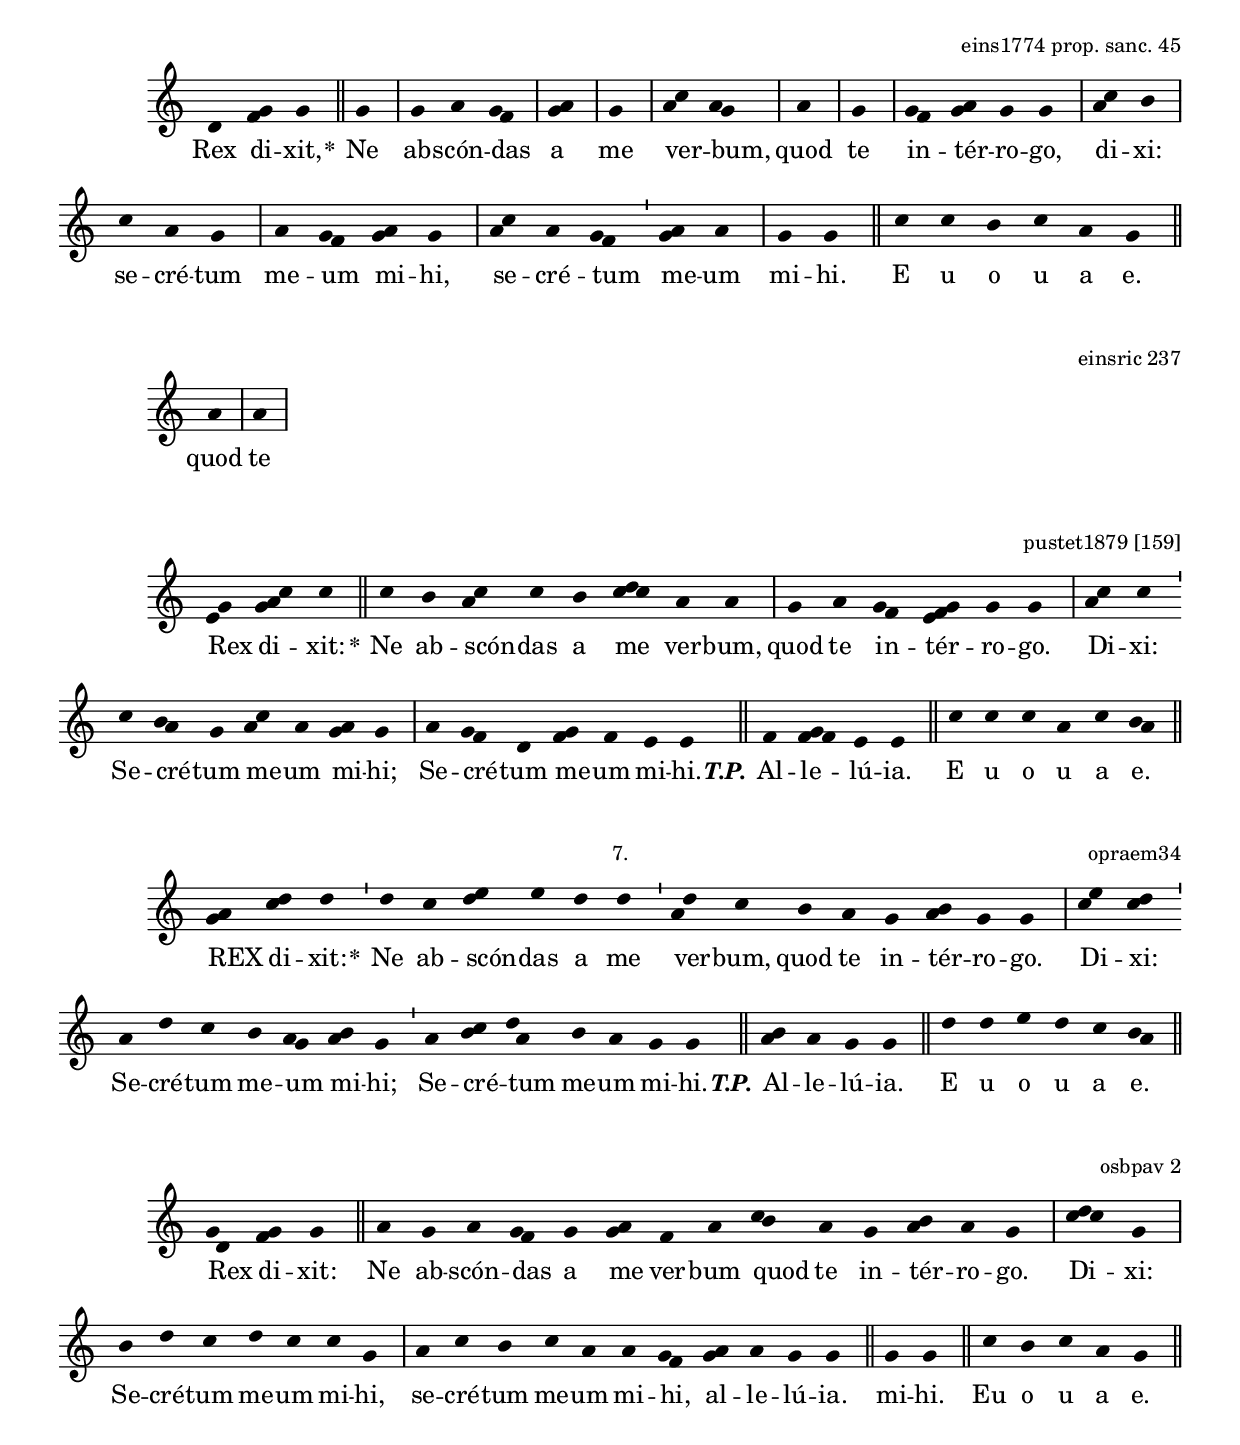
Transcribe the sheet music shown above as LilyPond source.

\version "2.19.32"

\include "../lib/synopsis.ily"

\score {
  \transpose c c' {
    \plainchant
    d4 \melisma { f g } g \bar "||"
    g \bar "|" g a \melisma { g f } \bar "|" \melisma { g a } \bar "|" g \bar "|" \melisma { a c' } \melisma { a g } \bar "|"
    a \bar "|" g \bar "|" \melisma { g f } \melisma { g a } g g \bar "|"
    \melisma { a c' } b \bar "|"
    c' a g \bar "|" a \melisma { g f } \melisma { g a } g \bar "|"
    \melisma { a c' } a \melisma { g f } \bar "'" \melisma { g a } a \bar "|" g g \bar "||"
    c' c' b c' a g \bar "||"
  }
  \addlyrics {
    Rex di -- xit, \set stanza = \markup{"*"}
    Ne ab -- scón -- das a me ver -- bum,
    quod te in -- tér -- ro -- go,
    di -- xi:
    se -- cré -- tum me -- um mi -- hi,
    se -- cré -- tum me -- um mi -- hi.
    E u o u a e.
  }
  \header {
    fontes = "eins1774 prop. sanc. 45"
  }
}

\score {
  \transpose c c' {
    \plainchant
    a4 \bar "|" a \bar "|"
  }
  \addlyrics {
    quod te
  }
  \header {
    fontes = "einsric 237"
  }
}

\score {
  \transpose c c' {
    \plainchant
    \melisma{ e4 g } \melisma{ g a c' } c' \bar "||"
    c' b \melisma{ a c' } c' b \melisma{ c' d' c' } a a \bar "|"
    g a \melisma{ g f } \melisma{ e f g } g g \bar "|"
    \melisma{ a c' } c' \bar "'"
    c' \melisma{ b a } g \melisma{ a c' } a \melisma{ g a } g \bar "|"
    a \melisma{ g f } d \melisma{ f g } f e e \bar "||"
    f \melisma{ f g f } e e \bar "||"
    c' c' c' a c' \melisma{ b a } \bar "||"
  }
  \addlyrics {
    Rex di -- xit: \set stanza = \markup{"*"}
    Ne ab -- scón -- das a me ver -- bum,
    quod te in -- tér -- ro -- go.
    Di -- xi:
    Se -- cré -- tum me -- um mi -- hi;
    Se -- cré -- tum me -- um mi -- hi.
    \set stanza = \markup{\italic{T.P.}} Al -- le -- lú -- ia.
    E u o u a e.
  }
  \header {
    fontes = "pustet1879 [159]"
  }
}

\score {
  \transpose c c' {
    \plainchant
    \melisma { g4 a } \bar "" \melisma { c' d' } d' \bar "'"
    d' \bar "" c' \melisma { d' e' } e' \bar "" d' \bar "" d' \bar "'"
    \melisma { a d' } c' \bar "" b \bar "" a \bar "" g \melisma { a b } g g \bar "|"
    \melisma { c' e' } \melisma { c' d' } \bar "'"
    a d' c' \bar "" b \melisma { a g } \bar "" \melisma { a b } g \bar "'"
    a \melisma { b c' } \melisma { d' a } \bar "" b a \bar "" g g \bar "||"
    \melisma { a b } a g g \bar "||"
    d' \bar "" d' \bar "" e' \bar "" d' \bar "" c' \bar "" \melisma { b a } \bar "||"
  }
  \addlyrics {
    REX di -- xit: \set stanza = \markup{"*"}
    Ne ab -- scón -- das a me
    ver -- bum, quod te in -- tér -- ro -- go.
    Di -- xi:
    Se -- cré -- tum me -- um mi -- hi;
    Se -- cré -- tum me -- um mi -- hi.
    \set stanza = \markup{\italic{T.P.}} Al -- le -- lú -- ia.
    E u o u a e.
  }
  \header {
    annotation = "7."
    mode = "7"
    office-part = "antiphona"
    fontes = "opraem34"
  }
}

\score {
  \transpose c c' {
    \plainchant
    \melisma { g4 d} \melisma { f g } g \bar "||"
    a g a \melisma { g f } g \melisma { g a } f a \melisma { c' b } a g \melisma { a b } a g \bar "|"
    \melisma { c' d' c' } g \bar "|"
    b d' c' d' c' c' g \bar "|"
    a c' b c' a a \melisma { g f } \melisma { g a } a g g \bar "||"
    g g \bar "||"
    c' b c' a g \bar "||"
  }
  \addlyrics {
    Rex di -- xit:
    Ne ab -- scón -- das a me ver -- bum quod te in -- tér -- ro -- go.
    Di -- xi:
    Se -- cré -- tum me -- um mi -- hi,
    se -- cré -- tum me -- um mi -- hi, al -- le -- lú -- ia.
    mi -- hi.
    Eu o u a e.
  }
  \header {
    fontes = "osbpav 2"
  }
}

%{
\score {
  \transpose c c' {
    \plainchant

  }
  \addlyrics {

  }
  \header {
    fontes = ""
  }
}
%}